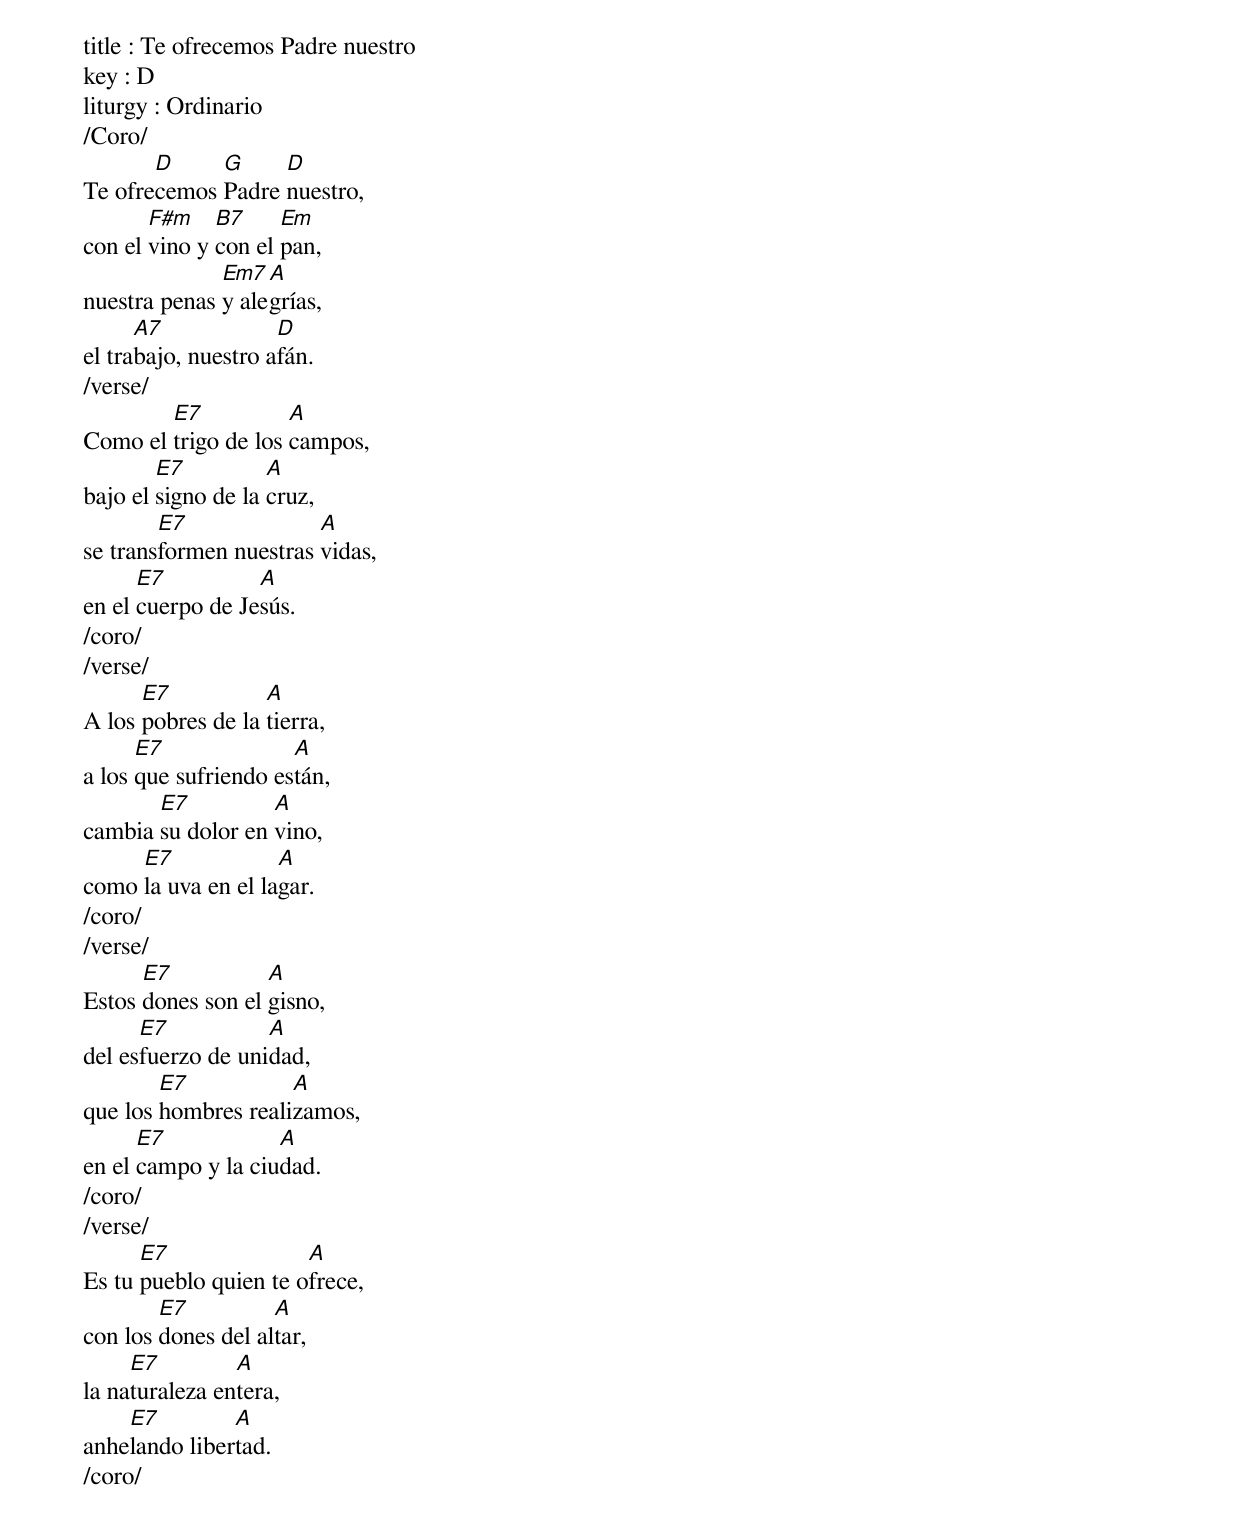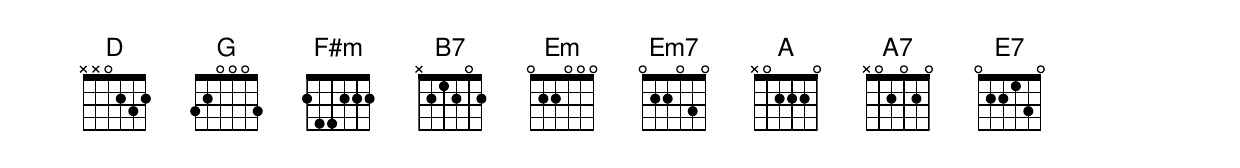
title : Te ofrecemos Padre nuestro
key : D
liturgy : Ordinario
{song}
/Coro/
Te ofre[D]cemos [G]Padre [D]nuestro,
con el [F#m]vino y [B7]con el [Em]pan,
nuestra penas [Em7]y ale[A]grías,
el tra[A7]bajo, nuestro a[D]fán.
/verse/
Como el [E7]trigo de los [A]campos,
bajo el [E7]signo de la [A]cruz,
se trans[E7]formen nuestras [A]vidas,
en el [E7]cuerpo de Je[A]sús.
/coro/
/verse/
A los [E7]pobres de la [A]tierra,
a los [E7]que sufriendo es[A]tán,
cambia [E7]su dolor en [A]vino,
como [E7]la uva en el la[A]gar.
/coro/
/verse/
Estos [E7]dones son el [A]gisno,
del es[E7]fuerzo de uni[A]dad,
que los [E7]hombres reali[A]zamos,
en el [E7]campo y la ciu[A]dad.
/coro/
/verse/
Es tu [E7]pueblo quien te o[A]frece,
con los [E7]dones del al[A]tar,
la na[E7]turaleza en[A]tera,
anhe[E7]lando liber[A]tad.
/coro/
